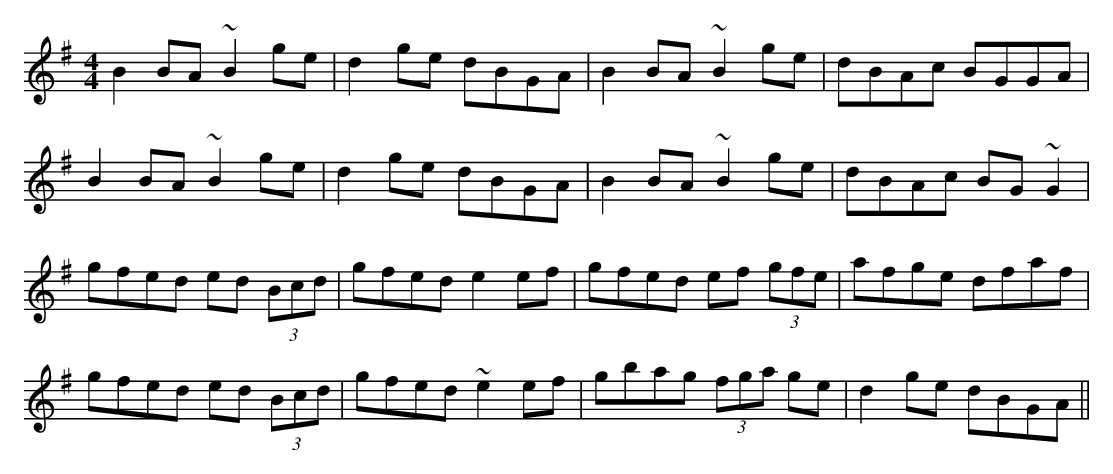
X:1
M:4/4
K:G
B2 BA ~B2 ge|d2 ge dBGA|B2 BA ~B2 ge|dBAc BGGA|
B2 BA ~B2 ge|d2 ge dBGA|B2 BA ~B2 ge|dBAc BG ~G2|
gfed ed (3Bcd|gfed e2 ef|gfed ef (3gfe|afge dfaf|
gfed ed (3Bcd|gfed ~e2 ef|gbag (3fga ge|d2 ge dBGA||
